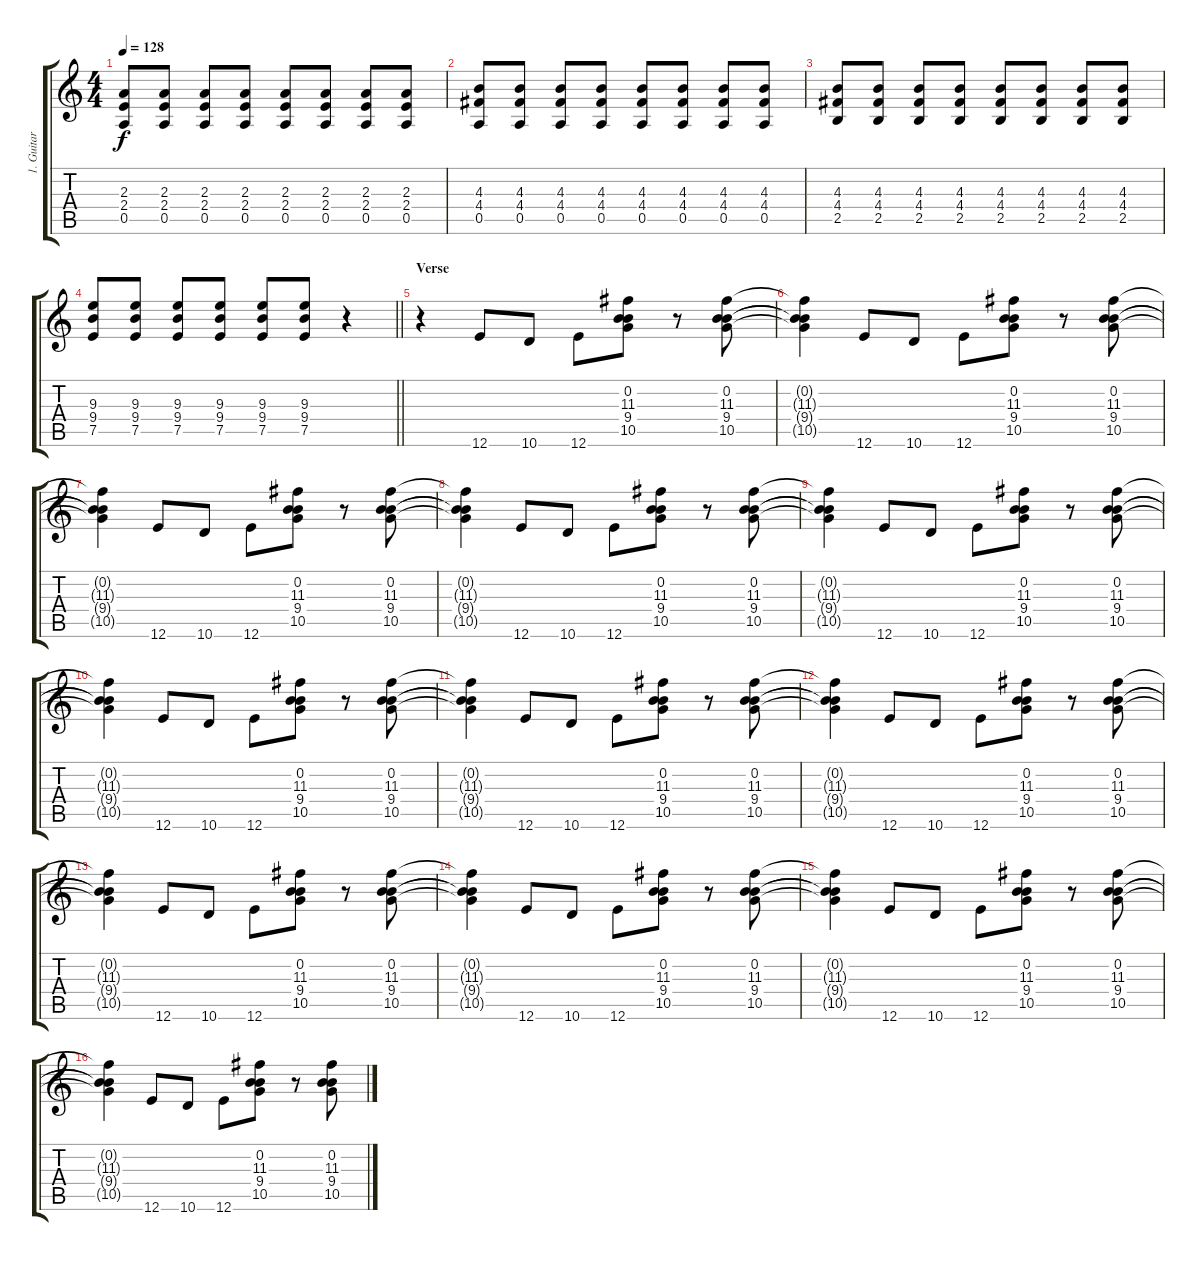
\track ("1. Guitar" "1. Guitar") {instrument overdrivenguitar}
\staff {score tabs}
\tuning (E4 B3 G3 D3 A2 E2) {hide}
\ts (4 4)
\tempo 128
\clef g2
\ks c
(2.3 2.4 0.5).8{dy f} (2.3 2.4 0.5).8 (2.3 2.4 0.5).8 (2.3 2.4 0.5).8 (2.3 2.4 0.5).8 (2.3 2.4 0.5).8 (2.3 2.4 0.5).8 (2.3 2.4 0.5).8 |
(4.3 4.4 0.5).8 (4.3 4.4 0.5).8 (4.3 4.4 0.5).8 (4.3 4.4 0.5).8 (4.3 4.4 0.5).8 (4.3 4.4 0.5).8 (4.3 4.4 0.5).8 (4.3 4.4 0.5).8 |
(4.3 4.4 2.5).8 (4.3 4.4 2.5).8 (4.3 4.4 2.5).8 (4.3 4.4 2.5).8 (4.3 4.4 2.5).8 (4.3 4.4 2.5).8 (4.3 4.4 2.5).8 (4.3 4.4 2.5).8 |
\barLineRight lightlight
(9.3 9.4 7.5).8 (9.3 9.4 7.5).8 (9.3 9.4 7.5).8 (9.3 9.4 7.5).8 (9.3 9.4 7.5).8 (9.3 9.4 7.5).8 r.4 |
\section ("" "Verse")
r.4 12.6.8 10.6.8 12.6.8 (0.2 11.3 9.4 10.5).8 r.8 (0.2 11.3 9.4 10.5).8 |
(0.2{t} 11.3{t} 9.4{t} 10.5{t}).4 12.6.8 10.6.8 12.6.8 (0.2 11.3 9.4 10.5).8 r.8 (0.2 11.3 9.4 10.5).8 |
(0.2{t} 11.3{t} 9.4{t} 10.5{t}).4 12.6.8 10.6.8 12.6.8 (0.2 11.3 9.4 10.5).8 r.8 (0.2 11.3 9.4 10.5).8 |
(0.2{t} 11.3{t} 9.4{t} 10.5{t}).4 12.6.8 10.6.8 12.6.8 (0.2 11.3 9.4 10.5).8 r.8 (0.2 11.3 9.4 10.5).8 |
(0.2{t} 11.3{t} 9.4{t} 10.5{t}).4 12.6.8 10.6.8 12.6.8 (0.2 11.3 9.4 10.5).8 r.8 (0.2 11.3 9.4 10.5).8 |
(0.2{t} 11.3{t} 9.4{t} 10.5{t}).4 12.6.8 10.6.8 12.6.8 (0.2 11.3 9.4 10.5).8 r.8 (0.2 11.3 9.4 10.5).8 |
(0.2{t} 11.3{t} 9.4{t} 10.5{t}).4 12.6.8 10.6.8 12.6.8 (0.2 11.3 9.4 10.5).8 r.8 (0.2 11.3 9.4 10.5).8 |
(0.2{t} 11.3{t} 9.4{t} 10.5{t}).4 12.6.8 10.6.8 12.6.8 (0.2 11.3 9.4 10.5).8 r.8 (0.2 11.3 9.4 10.5).8 |
(0.2{t} 11.3{t} 9.4{t} 10.5{t}).4 12.6.8 10.6.8 12.6.8 (0.2 11.3 9.4 10.5).8 r.8 (0.2 11.3 9.4 10.5).8 |
(0.2{t} 11.3{t} 9.4{t} 10.5{t}).4 12.6.8 10.6.8 12.6.8 (0.2 11.3 9.4 10.5).8 r.8 (0.2 11.3 9.4 10.5).8 |
(0.2{t} 11.3{t} 9.4{t} 10.5{t}).4 12.6.8 10.6.8 12.6.8 (0.2 11.3 9.4 10.5).8 r.8 (0.2 11.3 9.4 10.5).8 |
(0.2{t} 11.3{t} 9.4{t} 10.5{t}).4 12.6.8 10.6.8 12.6.8 (0.2 11.3 9.4 10.5).8 r.8 (0.2 11.3 9.4 10.5).8
